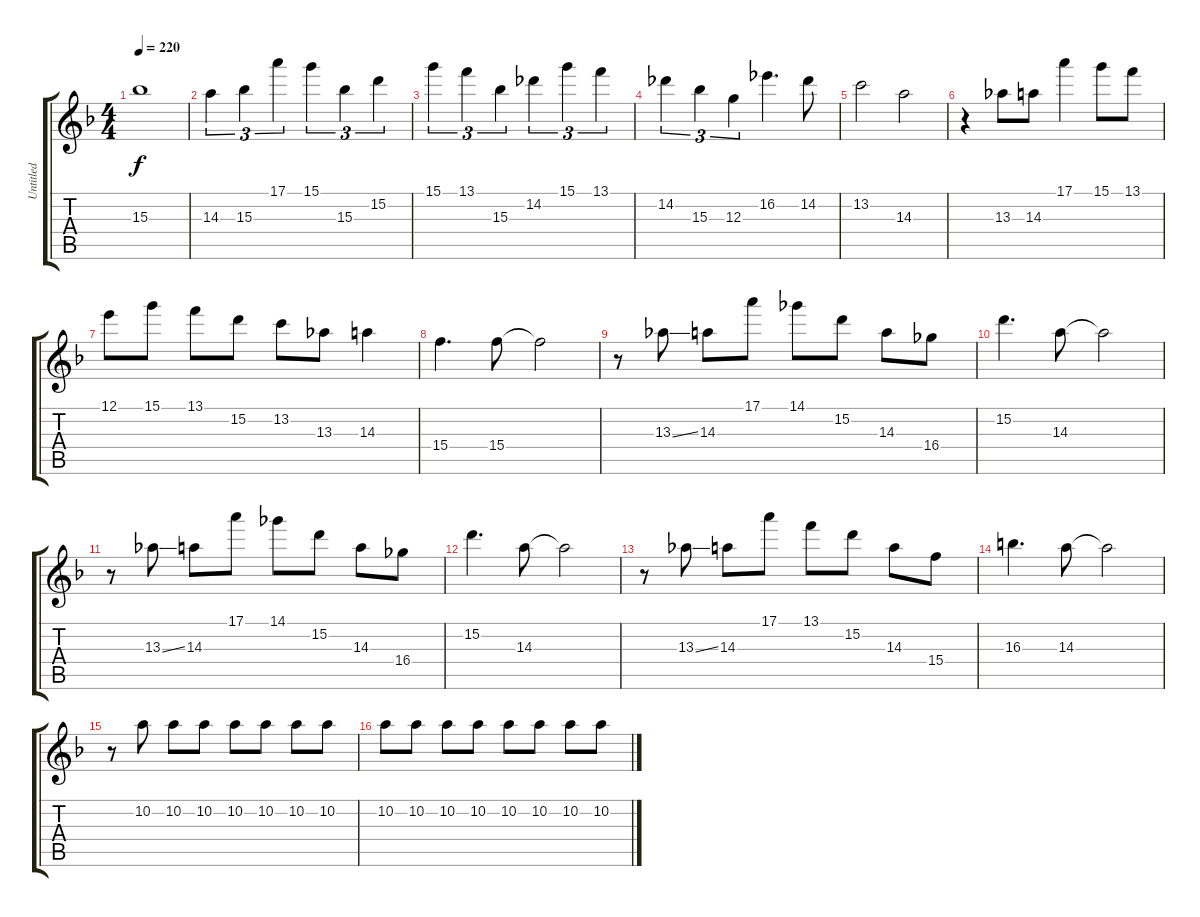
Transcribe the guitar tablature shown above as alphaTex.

\track ("Untitled" "Untitled") {instrument acousticguitarsteel}
\staff {score tabs}
\tuning (E4 B3 G3 D3 A2 E2) {hide}
\ts (4 4)
\tempo 220
\clef g2
\ks f
15.3.1{dy f} |
14.3.4{tu (3 2)} 15.3.4{tu (3 2)} 17.1.4{tu (3 2)} 15.1.4{tu (3 2)} 15.3.4{tu (3 2)} 15.2.4{tu (3 2)} |
15.1.4{tu (3 2)} 13.1.4{tu (3 2)} 15.3.4{tu (3 2)} 14.2.4{tu (3 2)} 15.1.4{tu (3 2)} 13.1.4{tu (3 2)} |
14.2.4{tu (3 2)} 15.3.4{tu (3 2)} 12.3.4{tu (3 2)} 16.2.4{d} 14.2.8 |
13.2.2 14.3.2 |
r.4 13.3.8 14.3.8 17.1.4 15.1.8 13.1.8 |
12.1.8 15.1.8 13.1.8 15.2.8 13.2.8 13.3.8 14.3.4 |
15.4.4{d} 15.4.8 15.4{t}.2 |
r.8 13.3{ss}.8 14.3.8 17.1.8 14.1.8 15.2.8 14.3.8 16.4.8 |
15.2.4{d} 14.3.8 14.3{t}.2 |
r.8 13.3{ss}.8 14.3.8 17.1.8 14.1.8 15.2.8 14.3.8 16.4.8 |
15.2.4{d} 14.3.8 14.3{t}.2 |
r.8 13.3{ss}.8 14.3.8 17.1.8 13.1.8 15.2.8 14.3.8 15.4.8 |
16.3.4{d} 14.3.8 14.3{t}.2 |
r.8 10.2.8 10.2.8 10.2.8 10.2.8 10.2.8 10.2.8 10.2.8 |
10.2.8 10.2.8 10.2.8 10.2.8 10.2.8 10.2.8 10.2.8 10.2.8
